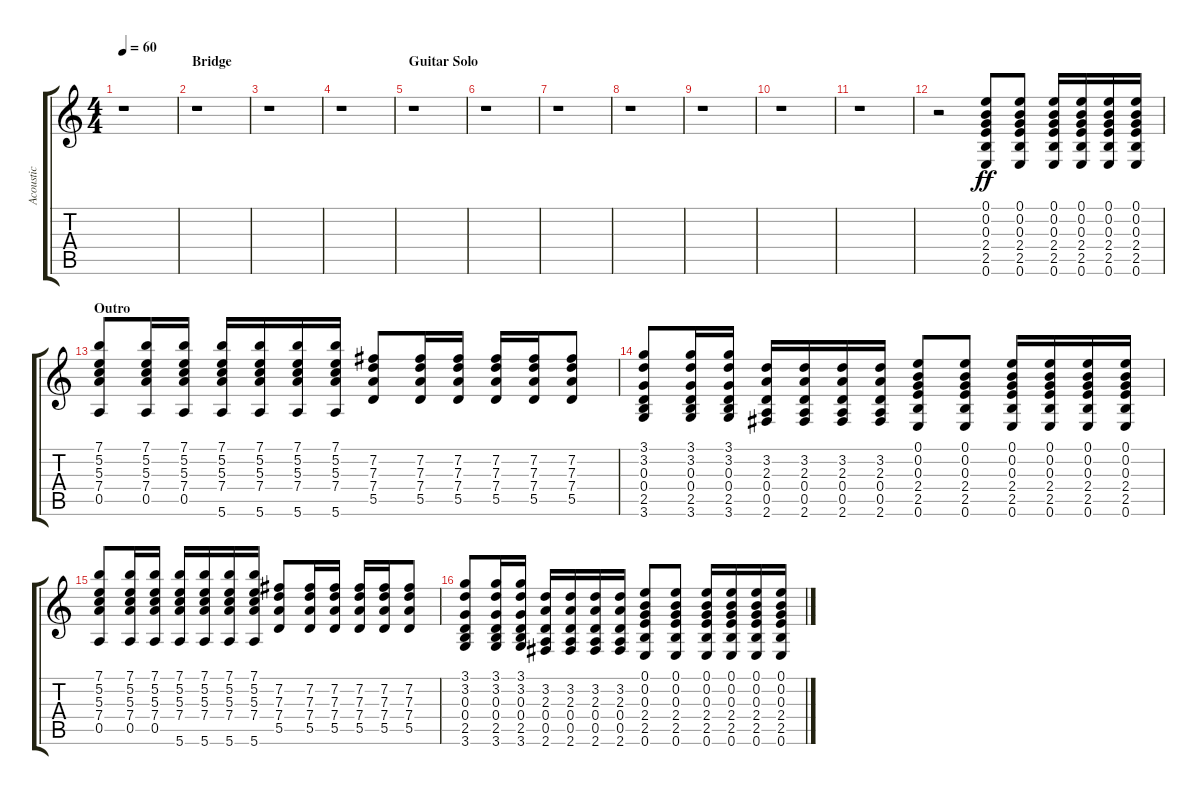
\track ("Acoustic" "Acoustic") {instrument acousticguitarsteel}
\staff {score tabs}
\tuning (E4 B3 G3 D3 A2 E2) {hide}
\ts (4 4)
\tempo 60
\clef g2
\ks c
r.1{dy ff} |
\section ("" "Bridge")
r.1 |
r.1 |
r.1 |
\section ("" "Guitar Solo")
r.1 |
r.1 |
r.1 |
r.1 |
r.1 |
r.1 |
r.1 |
r.2 (0.1 0.2 0.3 2.4 2.5 0.6).8 (0.1 0.2 0.3 2.4 2.5 0.6).8 (0.1 0.2 0.3 2.4 2.5 0.6).16 (0.1 0.2 0.3 2.4 2.5 0.6).16 (0.1 0.2 0.3 2.4 2.5 0.6).16 (0.1 0.2 0.3 2.4 2.5 0.6).16 |
\section ("" "Outro")
(7.1 5.2 5.3 7.4 0.5).8 (7.1 5.2 5.3 7.4 0.5).16 (7.1 5.2 5.3 7.4 0.5).16 (7.1 5.2 5.3 7.4 5.6).16 (7.1 5.2 5.3 7.4 5.6).16 (7.1 5.2 5.3 7.4 5.6).16 (7.1 5.2 5.3 7.4 5.6).16 (7.2 7.3 7.4 5.5).8 (7.2 7.3 7.4 5.5).16 (7.2 7.3 7.4 5.5).16 (7.2 7.3 7.4 5.5).16 (7.2 7.3 7.4 5.5).16 (7.2 7.3 7.4 5.5).8 |
(3.1 3.2 0.3 0.4 2.5 3.6).8 (3.1 3.2 0.3 0.4 2.5 3.6).16 (3.1 3.2 0.3 0.4 2.5 3.6).16 (3.2 2.3 0.4 0.5 2.6).16 (3.2 2.3 0.4 0.5 2.6).16 (3.2 2.3 0.4 0.5 2.6).16 (3.2 2.3 0.4 0.5 2.6).16 (0.1 0.2 0.3 2.4 2.5 0.6).8 (0.1 0.2 0.3 2.4 2.5 0.6).8 (0.1 0.2 0.3 2.4 2.5 0.6).16 (0.1 0.2 0.3 2.4 2.5 0.6).16 (0.1 0.2 0.3 2.4 2.5 0.6).16 (0.1 0.2 0.3 2.4 2.5 0.6).16 |
(7.1 5.2 5.3 7.4 0.5).8 (7.1 5.2 5.3 7.4 0.5).16 (7.1 5.2 5.3 7.4 0.5).16 (7.1 5.2 5.3 7.4 5.6).16 (7.1 5.2 5.3 7.4 5.6).16 (7.1 5.2 5.3 7.4 5.6).16 (7.1 5.2 5.3 7.4 5.6).16 (7.2 7.3 7.4 5.5).8 (7.2 7.3 7.4 5.5).16 (7.2 7.3 7.4 5.5).16 (7.2 7.3 7.4 5.5).16 (7.2 7.3 7.4 5.5).16 (7.2 7.3 7.4 5.5).8 |
(3.1 3.2 0.3 0.4 2.5 3.6).8 (3.1 3.2 0.3 0.4 2.5 3.6).16 (3.1 3.2 0.3 0.4 2.5 3.6).16 (3.2 2.3 0.4 0.5 2.6).16 (3.2 2.3 0.4 0.5 2.6).16 (3.2 2.3 0.4 0.5 2.6).16 (3.2 2.3 0.4 0.5 2.6).16 (0.1 0.2 0.3 2.4 2.5 0.6).8 (0.1 0.2 0.3 2.4 2.5 0.6).8 (0.1 0.2 0.3 2.4 2.5 0.6).16 (0.1 0.2 0.3 2.4 2.5 0.6).16 (0.1 0.2 0.3 2.4 2.5 0.6).16 (0.1 0.2 0.3 2.4 2.5 0.6).16
